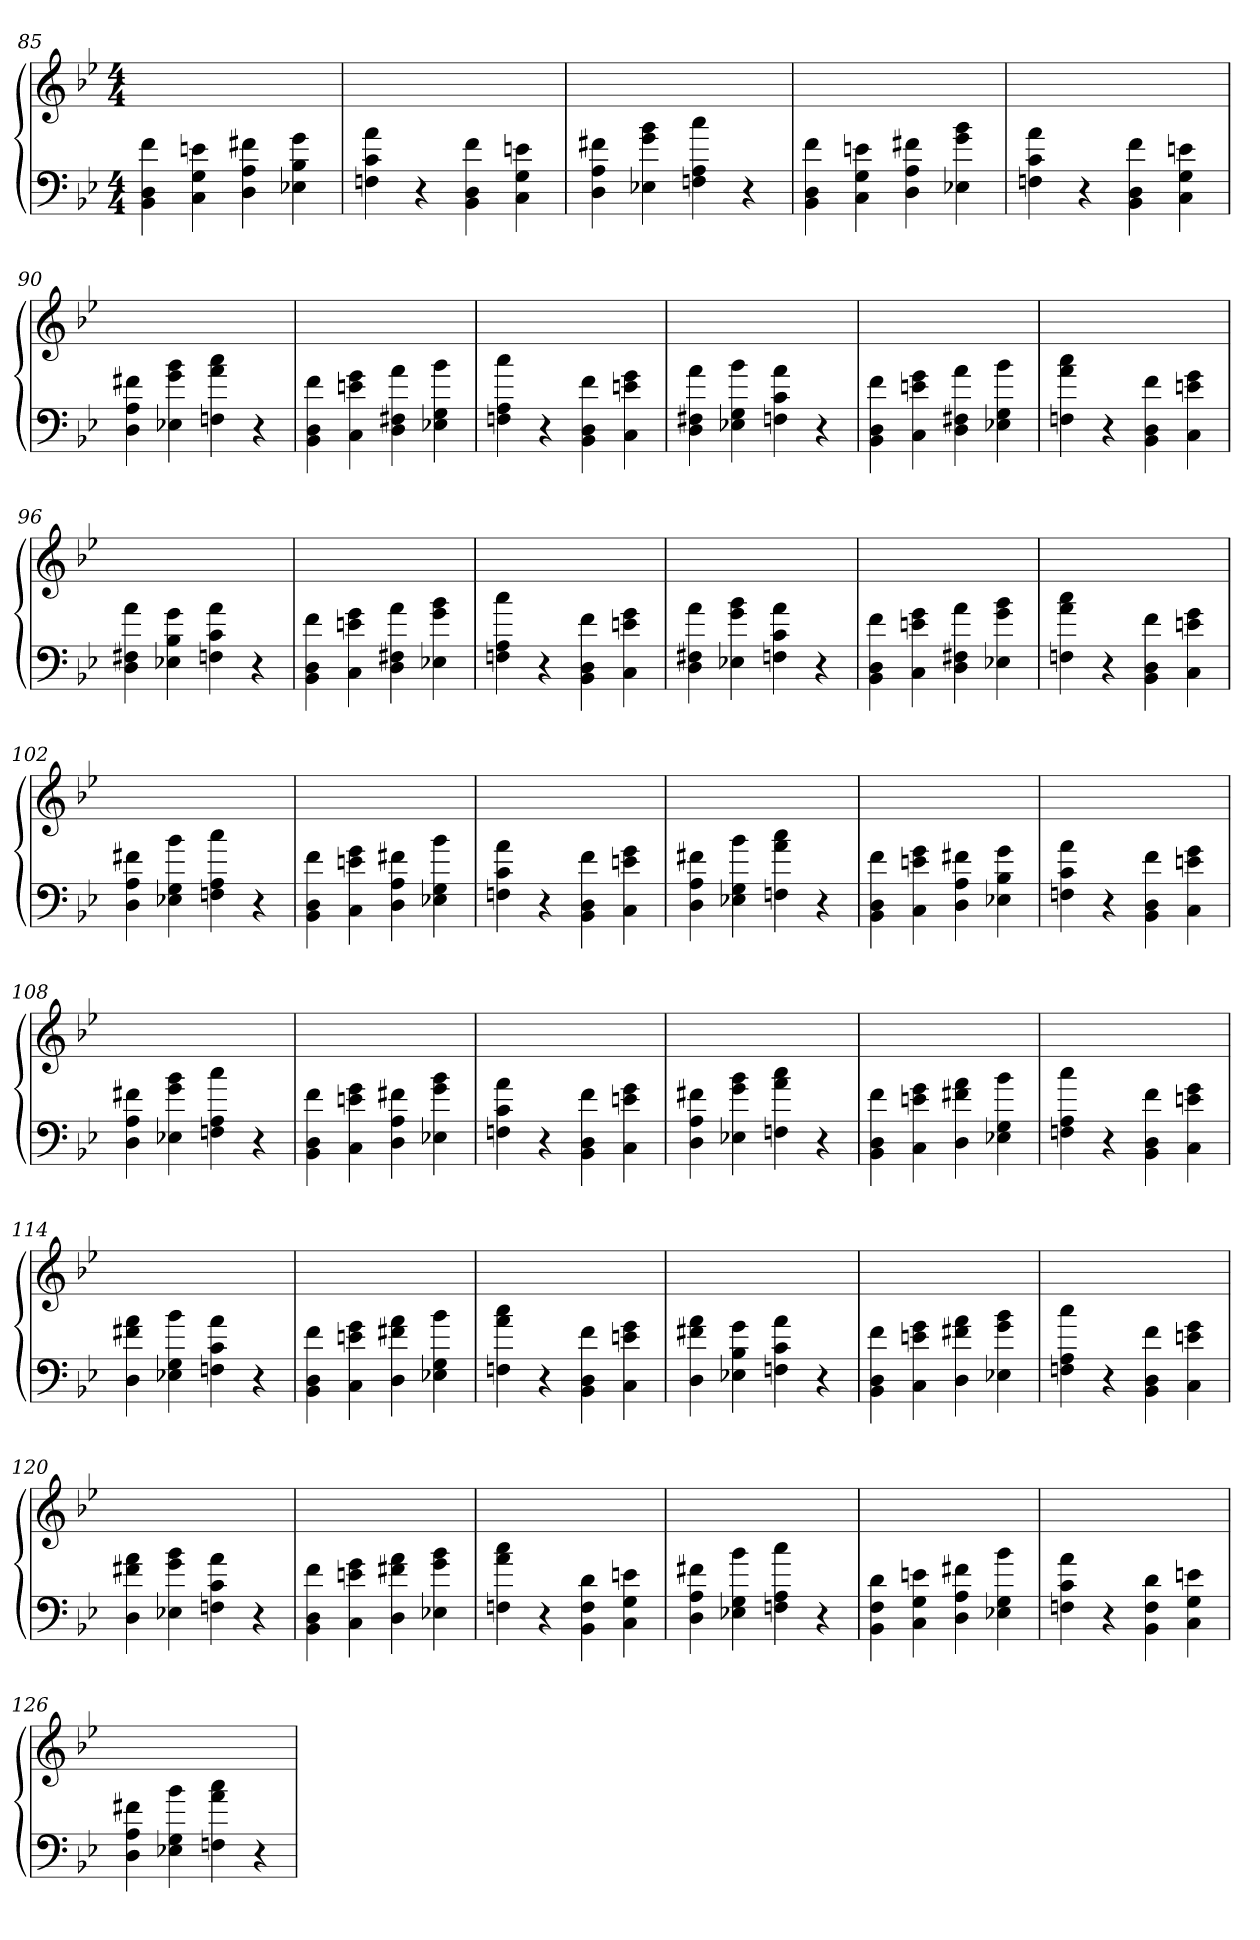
**kern	**kern
*part2	*part1
*staff2	*staff1
*clefF4	*clefG2
*k[b-e-]	*k[b-e-]
*B-:	*B-:
*M4/4	*M4/4
=85	=85
4BB- 4D 4f	1ryy
4C 4G 4en	.
4D 4A 4f#X	.
4E-X 4B- 4g	.
=86	=86
4Fn 4c 4a	1ryy
4r	.
4BB- 4D 4f	.
4C 4G 4en	.
=87	=87
4D 4A 4f#X	1ryy
4E-X 4g 4b-	.
4Fn 4A 4cc	.
4r	.
=88	=88
4BB- 4D 4f	1ryy
4C 4G 4en	.
4D 4A 4f#X	.
4E-X 4g 4b-	.
=89	=89
4Fn 4c 4a	1ryy
4r	.
4BB- 4D 4f	.
4C 4G 4en	.
=90	=90
4D 4A 4f#X	1ryy
4E-X 4g 4b-	.
4Fn 4a 4cc	.
4r	.
=91	=91
4BB- 4D 4f	1ryy
4C 4en 4g	.
4D 4F#X 4a	.
4E-X 4G 4b-	.
=92	=92
4Fn 4A 4cc	1ryy
4r	.
4BB- 4D 4f	.
4C 4en 4g	.
=93	=93
4D 4F#X 4a	1ryy
4E-X 4G 4b-	.
4Fn 4c 4a	.
4r	.
=94	=94
4BB- 4D 4f	1ryy
4C 4en 4g	.
4D 4F#X 4a	.
4E-X 4G 4b-	.
=95	=95
4Fn 4a 4cc	1ryy
4r	.
4BB- 4D 4f	.
4C 4en 4g	.
=96	=96
4D 4F#X 4a	1ryy
4E-X 4B- 4g	.
4Fn 4c 4a	.
4r	.
=97	=97
4BB- 4D 4f	1ryy
4C 4en 4g	.
4D 4F#X 4a	.
4E-X 4g 4b-	.
=98	=98
4Fn 4A 4cc	1ryy
4r	.
4BB- 4D 4f	.
4C 4en 4g	.
=99	=99
4D 4F#X 4a	1ryy
4E-X 4g 4b-	.
4Fn 4c 4a	.
4r	.
=100	=100
4BB- 4D 4f	1ryy
4C 4en 4g	.
4D 4F#X 4a	.
4E-X 4g 4b-	.
=101	=101
4Fn 4a 4cc	1ryy
4r	.
4BB- 4D 4f	.
4C 4en 4g	.
=102	=102
4D 4A 4f#X	1ryy
4E-X 4G 4b-	.
4Fn 4A 4cc	.
4r	.
=103	=103
4BB- 4D 4f	1ryy
4C 4en 4g	.
4D 4A 4f#X	.
4E-X 4G 4b-	.
=104	=104
4Fn 4c 4a	1ryy
4r	.
4BB- 4D 4f	.
4C 4en 4g	.
=105	=105
4D 4A 4f#X	1ryy
4E-X 4G 4b-	.
4Fn 4a 4cc	.
4r	.
=106	=106
4BB- 4D 4f	1ryy
4C 4en 4g	.
4D 4A 4f#X	.
4E-X 4B- 4g	.
=107	=107
4Fn 4c 4a	1ryy
4r	.
4BB- 4D 4f	.
4C 4en 4g	.
=108	=108
4D 4A 4f#X	1ryy
4E-X 4g 4b-	.
4Fn 4A 4cc	.
4r	.
=109	=109
4BB- 4D 4f	1ryy
4C 4en 4g	.
4D 4A 4f#X	.
4E-X 4g 4b-	.
=110	=110
4Fn 4c 4a	1ryy
4r	.
4BB- 4D 4f	.
4C 4en 4g	.
=111	=111
4D 4A 4f#X	1ryy
4E-X 4g 4b-	.
4Fn 4a 4cc	.
4r	.
=112	=112
4BB- 4D 4f	1ryy
4C 4en 4g	.
4D 4f#X 4a	.
4E-X 4G 4b-	.
=113	=113
4Fn 4A 4cc	1ryy
4r	.
4BB- 4D 4f	.
4C 4en 4g	.
=114	=114
4D 4f#X 4a	1ryy
4E-X 4G 4b-	.
4Fn 4c 4a	.
4r	.
=115	=115
4BB- 4D 4f	1ryy
4C 4en 4g	.
4D 4f#X 4a	.
4E-X 4G 4b-	.
=116	=116
4Fn 4a 4cc	1ryy
4r	.
4BB- 4D 4f	.
4C 4en 4g	.
=117	=117
4D 4f#X 4a	1ryy
4E-X 4B- 4g	.
4Fn 4c 4a	.
4r	.
=118	=118
4BB- 4D 4f	1ryy
4C 4en 4g	.
4D 4f#X 4a	.
4E-X 4g 4b-	.
=119	=119
4Fn 4A 4cc	1ryy
4r	.
4BB- 4D 4f	.
4C 4en 4g	.
=120	=120
4D 4f#X 4a	1ryy
4E-X 4g 4b-	.
4Fn 4c 4a	.
4r	.
=121	=121
4BB- 4D 4f	1ryy
4C 4en 4g	.
4D 4f#X 4a	.
4E-X 4g 4b-	.
=122	=122
4Fn 4a 4cc	1ryy
4r	.
4BB- 4F 4d	.
4C 4G 4en	.
=123	=123
4D 4A 4f#X	1ryy
4E-X 4G 4b-	.
4Fn 4A 4cc	.
4r	.
=124	=124
4BB- 4F 4d	1ryy
4C 4G 4en	.
4D 4A 4f#X	.
4E-X 4G 4b-	.
=125	=125
4Fn 4c 4a	1ryy
4r	.
4BB- 4F 4d	.
4C 4G 4en	.
=126	=126
4D 4A 4f#X	1ryy
4E-X 4G 4b-	.
4Fn 4a 4cc	.
4r	.
=	=
*-	*-
